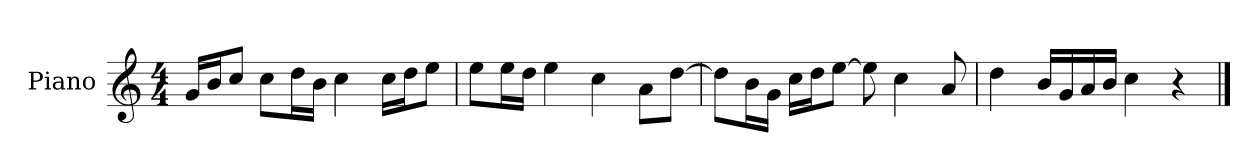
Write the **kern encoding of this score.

**kern
*part1
*staff1
*I"Piano
*I'P-no
*clefG2
*k[]
*M4/4
*MM90
=1
16g/LL
16b/J
8cc/J
8cc\L
16dd\L
16b\JJ
4cc\
16cc\LL
16dd\J
8ee\J
=2
8ee\L
16ee\L
16dd\JJ
4ee\
4cc\
8a\L
[8dd\J
=3
8dd\L]
16b\L
16g\JJ
16cc\LL
16dd\J
[8ee\J
8ee\]
4cc\
8a/
=4
4dd\
16b/LL
16g/
16a/
16b/JJ
4cc\
4r
==
*-
